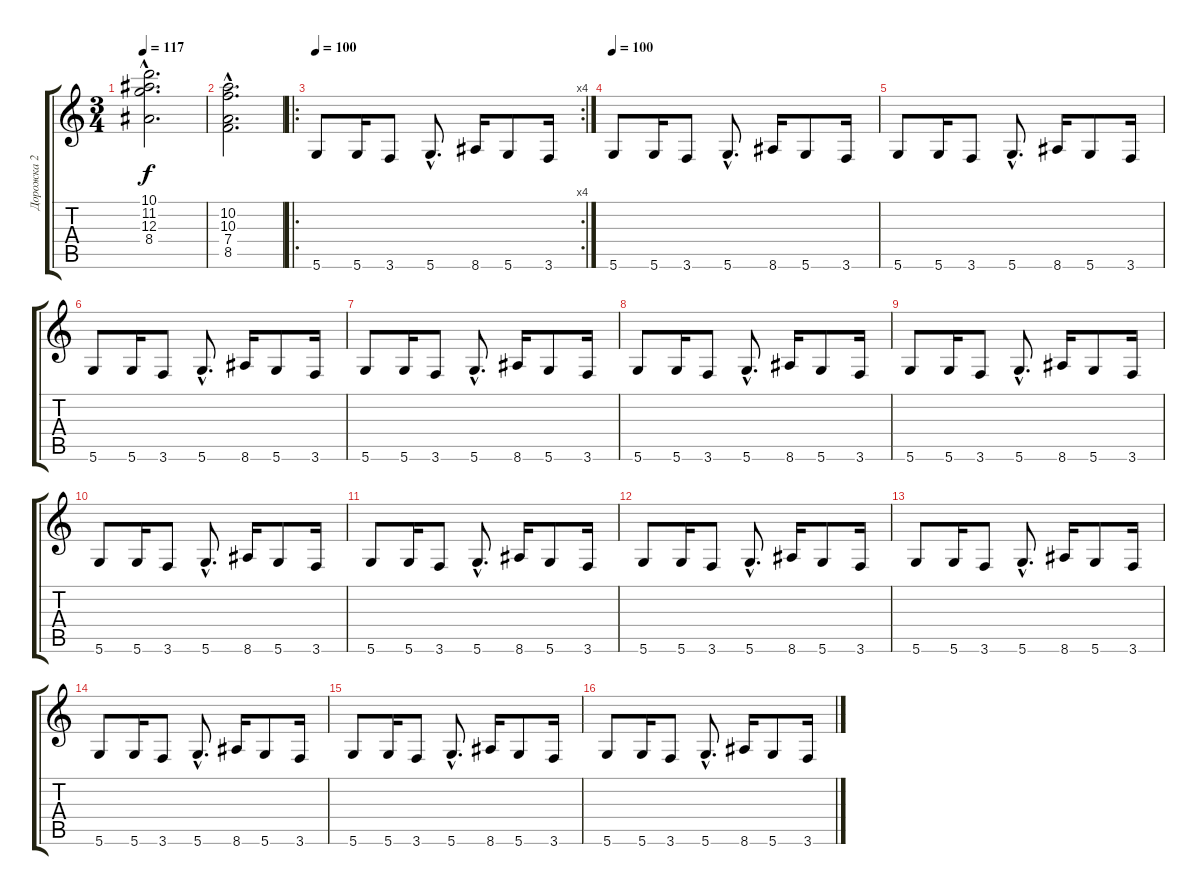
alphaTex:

\track ("Дорожка 2" "Дорожка 2") {instrument electricguitarjazz}
\staff {score tabs}
\tuning (E4 B3 G3 D3 A2 D2) {hide}
\ts (3 4)
\tempo 117
\clef g2
\ks c
(10.1{hac t} 11.2{hac t} 12.3{hac t} 8.4{hac t}).2{d dy f} |
(10.2{hac} 10.3{hac} 7.4{hac} 8.5{hac}).2{d} |
\ro
\rc 4
\tempo 100
5.6.8 5.6.16 3.6.8 5.6{hac}.8{d} 8.6.16 5.6.8 3.6.16 |
\tempo 100
5.6.8 5.6.16 3.6.8 5.6{hac}.8{d} 8.6.16 5.6.8 3.6.16 |
5.6.8 5.6.16 3.6.8 5.6{hac}.8{d} 8.6.16 5.6.8 3.6.16 |
5.6.8 5.6.16 3.6.8 5.6{hac}.8{d} 8.6.16 5.6.8 3.6.16 |
5.6.8 5.6.16 3.6.8 5.6{hac}.8{d} 8.6.16 5.6.8 3.6.16 |
5.6.8 5.6.16 3.6.8 5.6{hac}.8{d} 8.6.16 5.6.8 3.6.16 |
5.6.8 5.6.16 3.6.8 5.6{hac}.8{d} 8.6.16 5.6.8 3.6.16 |
5.6.8 5.6.16 3.6.8 5.6{hac}.8{d} 8.6.16 5.6.8 3.6.16 |
5.6.8 5.6.16 3.6.8 5.6{hac}.8{d} 8.6.16 5.6.8 3.6.16 |
5.6.8 5.6.16 3.6.8 5.6{hac}.8{d} 8.6.16 5.6.8 3.6.16 |
5.6.8 5.6.16 3.6.8 5.6{hac}.8{d} 8.6.16 5.6.8 3.6.16 |
5.6.8 5.6.16 3.6.8 5.6{hac}.8{d} 8.6.16 5.6.8 3.6.16 |
5.6.8 5.6.16 3.6.8 5.6{hac}.8{d} 8.6.16 5.6.8 3.6.16 |
5.6.8 5.6.16 3.6.8 5.6{hac}.8{d} 8.6.16 5.6.8 3.6.16
